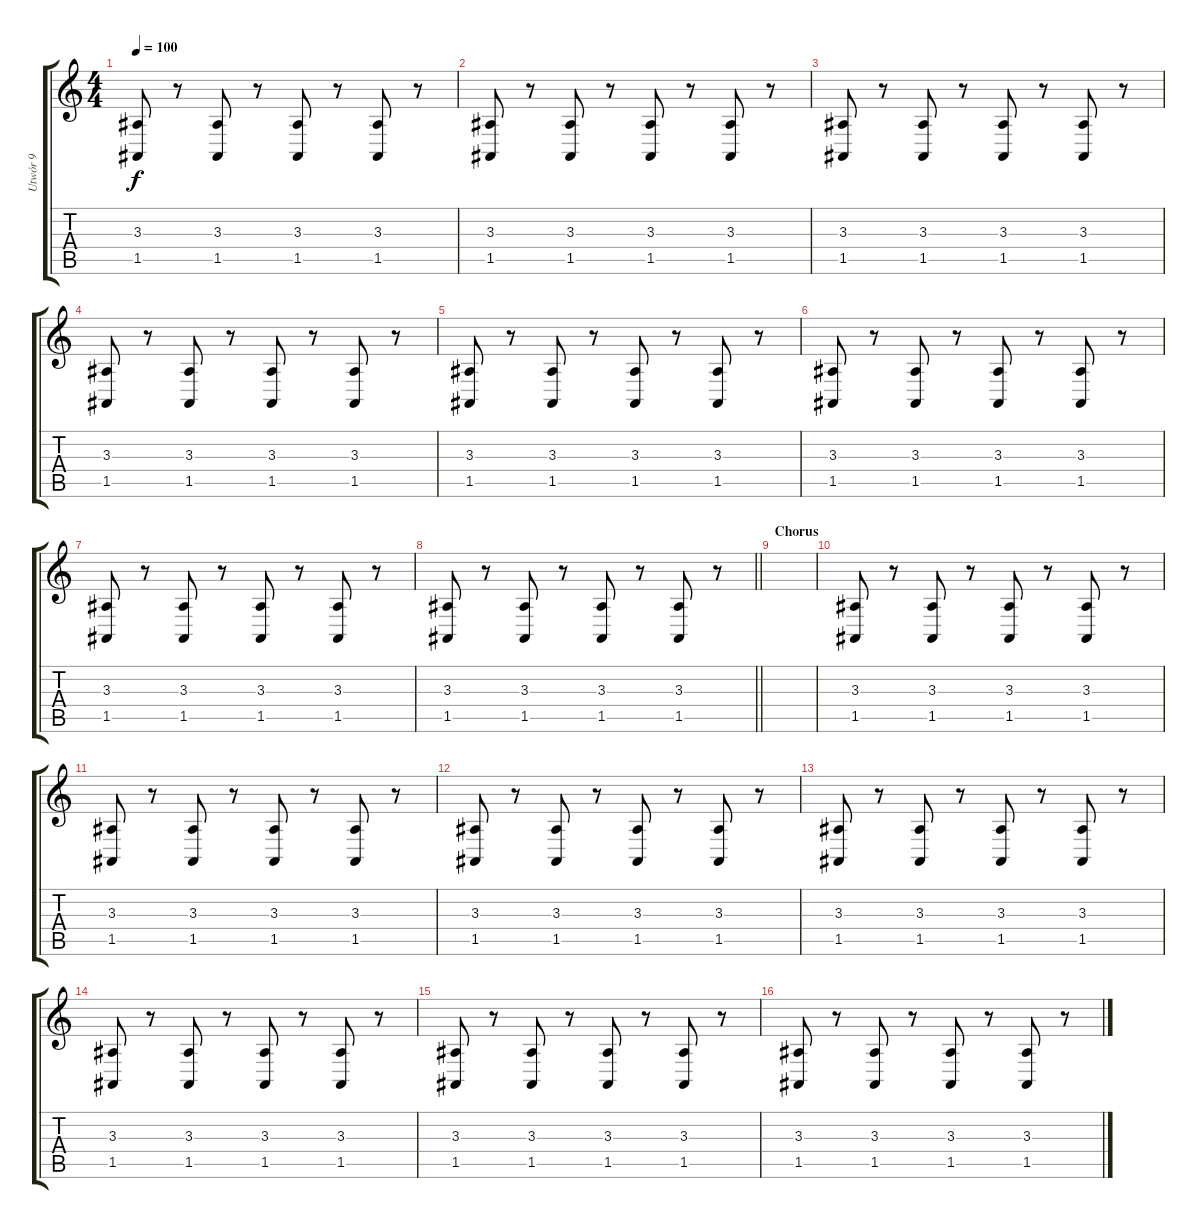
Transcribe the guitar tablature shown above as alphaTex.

\track ("Utwór 9" "Utwór 9") {instrument melodictom}
\staff {score tabs}
\tuning (E4 B3 G3 D3 A2 E2) {hide}
\ts (4 4)
\tempo 100
\clef g2
\ks c
(3.3 1.5).8{dy f} r.8 (3.3 1.5).8 r.8 (3.3 1.5).8 r.8 (3.3 1.5).8 r.8 |
(3.3 1.5).8 r.8 (3.3 1.5).8 r.8 (3.3 1.5).8 r.8 (3.3 1.5).8 r.8 |
(3.3 1.5).8 r.8 (3.3 1.5).8 r.8 (3.3 1.5).8 r.8 (3.3 1.5).8 r.8 |
(3.3 1.5).8 r.8 (3.3 1.5).8 r.8 (3.3 1.5).8 r.8 (3.3 1.5).8 r.8 |
(3.3 1.5).8 r.8 (3.3 1.5).8 r.8 (3.3 1.5).8 r.8 (3.3 1.5).8 r.8 |
(3.3 1.5).8 r.8 (3.3 1.5).8 r.8 (3.3 1.5).8 r.8 (3.3 1.5).8 r.8 |
(3.3 1.5).8 r.8 (3.3 1.5).8 r.8 (3.3 1.5).8 r.8 (3.3 1.5).8 r.8 |
\barLineRight lightlight
(3.3 1.5).8 r.8 (3.3 1.5).8 r.8 (3.3 1.5).8 r.8 (3.3 1.5).8 r.8 |
\section ("" "Chorus")
|
(3.3 1.5).8 r.8 (3.3 1.5).8 r.8 (3.3 1.5).8 r.8 (3.3 1.5).8 r.8 |
(3.3 1.5).8 r.8 (3.3 1.5).8 r.8 (3.3 1.5).8 r.8 (3.3 1.5).8 r.8 |
(3.3 1.5).8 r.8 (3.3 1.5).8 r.8 (3.3 1.5).8 r.8 (3.3 1.5).8 r.8 |
(3.3 1.5).8 r.8 (3.3 1.5).8 r.8 (3.3 1.5).8 r.8 (3.3 1.5).8 r.8 |
(3.3 1.5).8 r.8 (3.3 1.5).8 r.8 (3.3 1.5).8 r.8 (3.3 1.5).8 r.8 |
(3.3 1.5).8 r.8 (3.3 1.5).8 r.8 (3.3 1.5).8 r.8 (3.3 1.5).8 r.8 |
(3.3 1.5).8 r.8 (3.3 1.5).8 r.8 (3.3 1.5).8 r.8 (3.3 1.5).8 r.8
